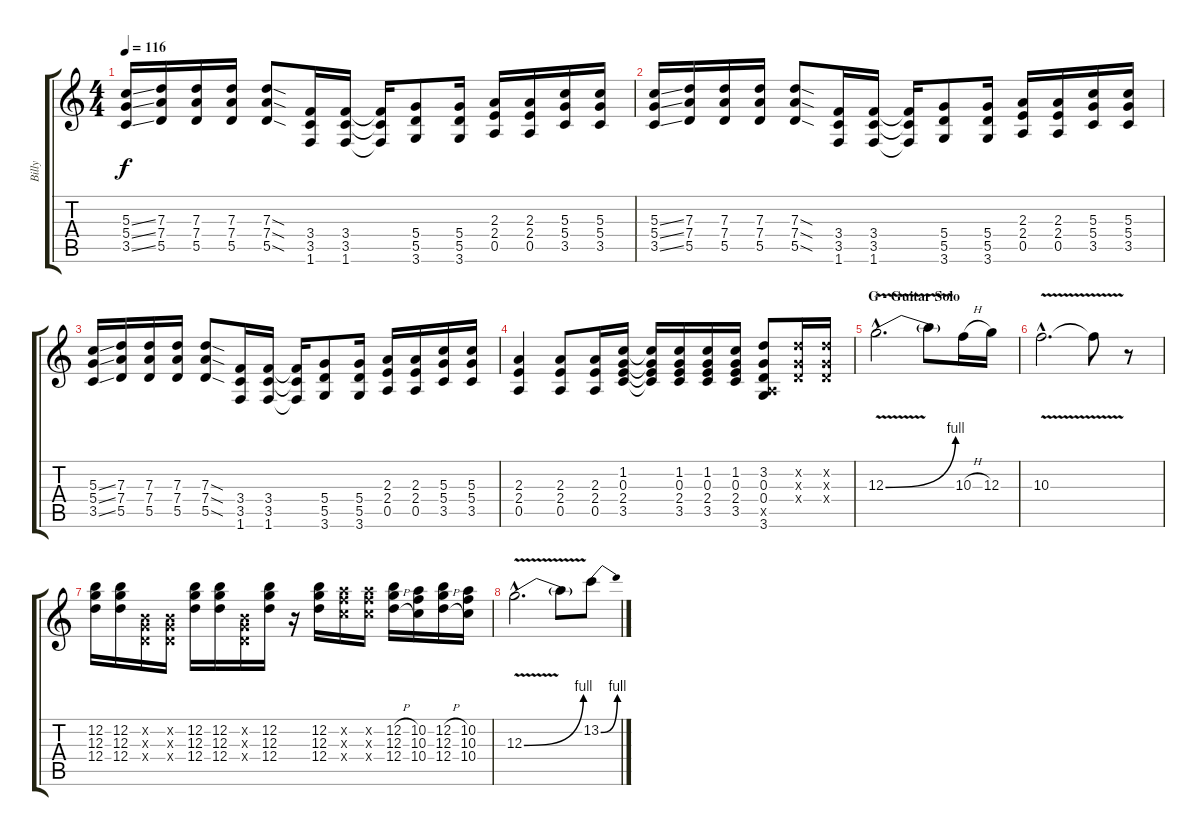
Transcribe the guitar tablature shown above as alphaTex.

\track ("Billy" "Billy") {instrument overdrivenguitar}
\staff {score tabs}
\tuning (E4 B3 G3 D3 A2 E2) {hide}
\ts (4 4)
\tempo 116
\clef g2
\ks c
(5.3{ss} 5.4{ss} 3.5{ss}).16{dy f} (7.3 7.4 5.5).16 (7.3 7.4 5.5).16 (7.3 7.4 5.5).16 (7.3{sod} 7.4{sod} 5.5{sod}).8 (3.4 3.5 1.6).16 (3.4 3.5 1.6).16 (3.4{t} 3.5{t} 1.6{t}).16 (5.4 5.5 3.6).8 (5.4 5.5 3.6).16 (2.3 2.4 0.5).16 (2.3 2.4 0.5).16 (5.3 5.4 3.5).16 (5.3 5.4 3.5).16 |
(5.3{ss} 5.4{ss} 3.5{ss}).16 (7.3 7.4 5.5).16 (7.3 7.4 5.5).16 (7.3 7.4 5.5).16 (7.3{sod} 7.4{sod} 5.5{sod}).8 (3.4 3.5 1.6).16 (3.4 3.5 1.6).16 (3.4{t} 3.5{t} 1.6{t}).16 (5.4 5.5 3.6).8 (5.4 5.5 3.6).16 (2.3 2.4 0.5).16 (2.3 2.4 0.5).16 (5.3 5.4 3.5).16 (5.3 5.4 3.5).16 |
(5.3{ss} 5.4{ss} 3.5{ss}).16 (7.3 7.4 5.5).16 (7.3 7.4 5.5).16 (7.3 7.4 5.5).16 (7.3{sod} 7.4{sod} 5.5{sod}).8 (3.4 3.5 1.6).16 (3.4 3.5 1.6).16 (3.4{t} 3.5{t} 1.6{t}).16 (5.4 5.5 3.6).8 (5.4 5.5 3.6).16 (2.3 2.4 0.5).16 (2.3 2.4 0.5).16 (5.3 5.4 3.5).16 (5.3 5.4 3.5).16 |
(2.3 2.4 0.5).4 (2.3 2.4 0.5).8 (2.3 2.4 0.5).16 (1.2 0.3 2.4 3.5).16 (1.2{t} 0.3{t} 2.4{t} 3.5{t}).16 (1.2 0.3 2.4 3.5).16 (1.2 0.3 2.4 3.5).16 (1.2 0.3 2.4 3.5).16 (3.2 0.3 0.4 0.5{x} 3.6).8 (3.2{x} 0.3{x} 0.4{x}).16 (3.2{x} 0.3{x} 0.4{x}).16 |
\section ("" "G - Guitar Solo")
12.3{be (bend 0 0 60 4) v hac}.2{d volume 16 balance 8} 12.3{t}.8 10.3{h}.16 12.3.16 |
10.3{v hac}.2{d} 10.3{t}.8 r.8 |
(12.2 12.3 12.4).16 (12.2 12.3 12.4).16 (0.2{x} 0.3{x} 0.4{x}).16 (0.2{x} 0.3{x} 0.4{x}).16 (12.2 12.3 12.4).16 (12.2 12.3 12.4).16 (0.2{x} 0.3{x} 0.4{x}).16 (12.2 12.3 12.4).16 r.16 (12.2 12.3 12.4).16 (10.2{x} 10.3{x} 10.4{x}).16 (10.2{x} 10.3{x} 10.4{x}).16 (12.2{h} 12.3{h} 12.4{h}).16 (10.2 10.3 10.4).16 (12.2{h} 12.3{h} 12.4{h}).16 (10.2 10.3 10.4).16 |
12.3{be (bend 0 0 60 4) v hac}.2{d} 12.3{t}.8 13.2{be (bend 0 0 60 4)}.8
